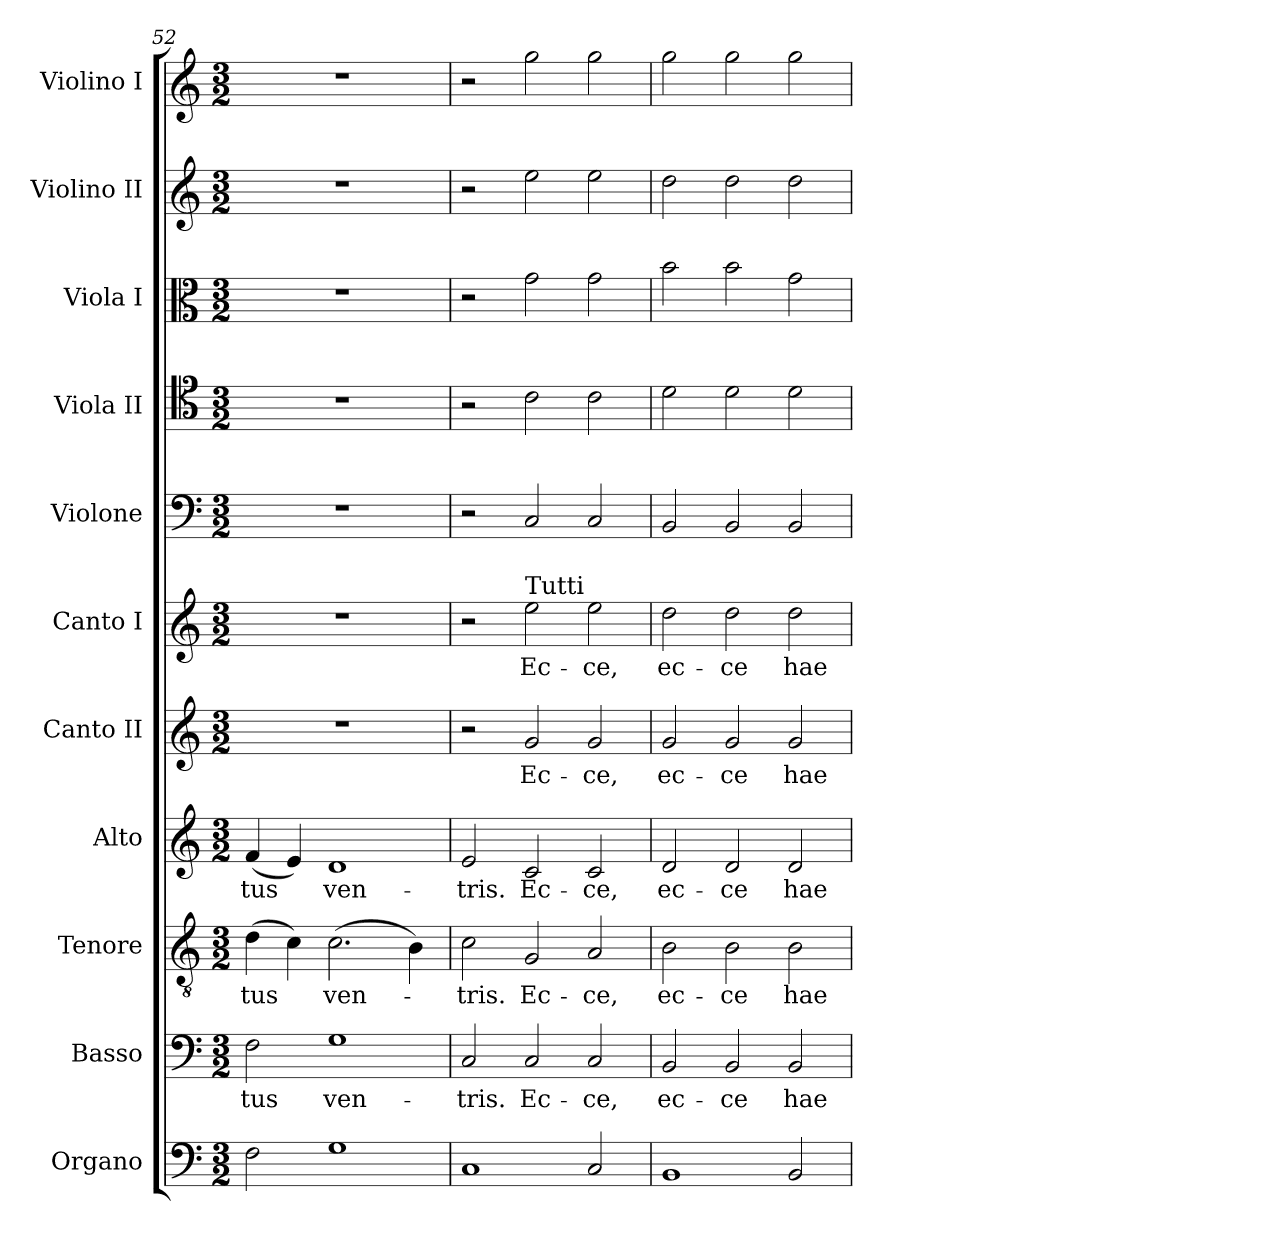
**kern	**kern	**text	**kern	**text	**kern	**text	**kern	**text	**kern	**text	**kern	**kern	**kern	**kern	**kern
*part11	*part10	*part10	*part9	*part9	*part8	*part8	*part7	*part7	*part6	*part6	*part5	*part4	*part3	*part2	*part1
*staff11	*staff10	*staff10	*staff9	*staff9	*staff8	*staff8	*staff7	*staff7	*staff6	*staff6	*staff5	*staff4	*staff3	*staff2	*staff1
*I"Organo	*I"Basso	*	*I"Tenore	*	*I"Alto	*	*I"Canto II	*	*I"Canto I	*	*I"Violone	*I"Viola II	*I"Viola I	*I"Violino II	*I"Violino I
*I'Org.	*I'B.	*	*I'T.	*	*I'A.	*	*I'C. II	*	*I'C. I	*	*I'Vne.	*I'Vla. II	*I'Vla. I	*I'Vl. II	*I'Vl. I
*clefF4	*clefF4	*	*clefGv2	*	*clefG2	*	*clefG2	*	*clefG2	*	*clefF4	*clefC4	*clefC3	*clefG2	*clefG2
*	*	*	*ITrd7c12	*	*	*	*	*	*	*	*	*	*	*	*
*k[]	*k[]	*	*k[]	*	*k[]	*	*k[]	*	*k[]	*	*k[]	*k[]	*k[]	*k[]	*k[]
*C:	*C:	*	*C:	*	*C:	*	*C:	*	*C:	*	*C:	*C:	*C:	*C:	*C:
*M3/2	*M3/2	*	*M3/2	*	*M3/2	*	*M3/2	*	*M3/2	*	*M3/2	*M3/2	*M3/2	*M3/2	*M3/2
=52	=52	=52	=52	=52	=52	=52	=52	=52	=52	=52	=52	=52	=52	=52	=52
!	!	!LO:LY:b:color=#000000	!	!	!	!	!	!	!	!	!	!	!	!	!
!	!	!	!	!LO:LY:b:color=#000000	!	!	!	!	!	!	!	!	!	!	!
!	!	!	!	!	!	!LO:LY:b:color=#000000	!LO:N:vis=1	!	!LO:N:vis=1	!	!LO:N:vis=1	!LO:N:vis=1	!LO:N:vis=1	!LO:N:vis=1	!LO:N:vis=1
2Fi\	2Fi\	-tus	(4Di\	-tus	(4fi/	-tus	1.r	.	1.r	.	1.r	1.r	1.r	1.r	1.r
.	.	.	4Ci\)	.	4ei/)	.	.	.	.	.	.	.	.	.	.
!	!	!LO:LY:b:color=#000000	!	!	!	!	!	!	!	!	!	!	!	!	!
!	!	!	!	!LO:LY:b:color=#000000	!	!	!	!	!	!	!	!	!	!	!
!	!	!	!	!	!	!LO:LY:b:color=#000000	!	!	!	!	!	!	!	!	!
1Gi	1Gi	ven-	(2.Ci\	ven-	1di	ven-	.	.	.	.	.	.	.	.	.
.	.	.	4BBi\)	.	.	.	.	.	.	.	.	.	.	.	.
=53	=53	=53	=53	=53	=53	=53	=53	=53	=53	=53	=53	=53	=53	=53	=53
!	!	!LO:LY:b:color=#000000	!	!	!	!	!	!	!	!	!	!	!	!	!
!	!	!	!	!LO:LY:b:color=#000000	!	!	!	!	!	!	!	!	!	!	!
!	!	!	!	!	!	!LO:LY:b:color=#000000	!	!	!	!	!	!	!	!	!
1Ci	2Ci/	-tris.	2Ci\	-tris.	2ei/	-tris.	2r	.	2r	.	2r	2r	2r	2r	2r
!	!	!LO:LY:b:color=#000000	!	!	!	!	!	!	!	!	!	!	!	!	!
!	!	!	!	!LO:LY:b:color=#000000	!	!	!	!	!	!	!	!	!	!	!
!	!	!	!	!	!	!LO:LY:b:color=#000000	!	!	!	!	!	!	!	!	!
!	!	!	!	!	!	!	!	!LO:LY:b:color=#000000	!	!	!	!	!	!	!
!	!	!	!	!	!	!	!	!	!LO:TX:a:t=Tutti	!	!	!	!	!	!
!	!	!	!	!	!	!	!	!	!	!LO:LY:b:color=#000000	!	!	!	!	!
.	2Ci/	Ec-	2GGi/	Ec-	2ci/	Ec-	2gi/	Ec-	2eei\	Ec-	2Ci/	2ci\	2gi\	2eei\	2ggi\
!	!	!LO:LY:b:color=#000000	!	!	!	!	!	!	!	!	!	!	!	!	!
!	!	!	!	!LO:LY:b:color=#000000	!	!	!	!	!	!	!	!	!	!	!
!	!	!	!	!	!	!LO:LY:b:color=#000000	!	!	!	!	!	!	!	!	!
!	!	!	!	!	!	!	!	!LO:LY:b:color=#000000	!	!	!	!	!	!	!
!	!	!	!	!	!	!	!	!	!	!LO:LY:b:color=#000000	!	!	!	!	!
2Ci/	2Ci/	-ce,	2AAi/	-ce,	2ci/	-ce,	2gi/	-ce,	2eei\	-ce,	2Ci/	2ci\	2gi\	2eei\	2ggi\
=54	=54	=54	=54	=54	=54	=54	=54	=54	=54	=54	=54	=54	=54	=54	=54
!	!	!LO:LY:b:color=#000000	!	!	!	!	!	!	!	!	!	!	!	!	!
!	!	!	!	!LO:LY:b:color=#000000	!	!	!	!	!	!	!	!	!	!	!
!	!	!	!	!	!	!LO:LY:b:color=#000000	!	!	!	!	!	!	!	!	!
!	!	!	!	!	!	!	!	!LO:LY:b:color=#000000	!	!	!	!	!	!	!
!	!	!	!	!	!	!	!	!	!	!LO:LY:b:color=#000000	!	!	!	!	!
1BBi	2BBi/	ec-	2BBi\	ec-	2di/	ec-	2gi/	ec-	2ddi\	ec-	2BBi/	2di\	2bi\	2ddi\	2ggi\
!	!	!LO:LY:b:color=#000000	!	!	!	!	!	!	!	!	!	!	!	!	!
!	!	!	!	!LO:LY:b:color=#000000	!	!	!	!	!	!	!	!	!	!	!
!	!	!	!	!	!	!LO:LY:b:color=#000000	!	!	!	!	!	!	!	!	!
!	!	!	!	!	!	!	!	!LO:LY:b:color=#000000	!	!	!	!	!	!	!
!	!	!	!	!	!	!	!	!	!	!LO:LY:b:color=#000000	!	!	!	!	!
.	2BBi/	-ce	2BBi\	-ce	2di/	-ce	2gi/	-ce	2ddi\	-ce	2BBi/	2di\	2bi\	2ddi\	2ggi\
!	!	!LO:LY:b:color=#000000	!	!	!	!	!	!	!	!	!	!	!	!	!
!	!	!	!	!LO:LY:b:color=#000000	!	!	!	!	!	!	!	!	!	!	!
!	!	!	!	!	!	!LO:LY:b:color=#000000	!	!	!	!	!	!	!	!	!
!	!	!	!	!	!	!	!	!LO:LY:b:color=#000000	!	!	!	!	!	!	!
!	!	!	!	!	!	!	!	!	!	!LO:LY:b:color=#000000	!	!	!	!	!
2BBi/	2BBi/	hae-	2BBi\	hae-	2di/	hae-	2gi/	hae-	2ddi\	hae-	2BBi/	2di\	2gi\	2ddi\	2ggi\
=	=	=	=	=	=	=	=	=	=	=	=	=	=	=	=
*-	*-	*-	*-	*-	*-	*-	*-	*-	*-	*-	*-	*-	*-	*-	*-
